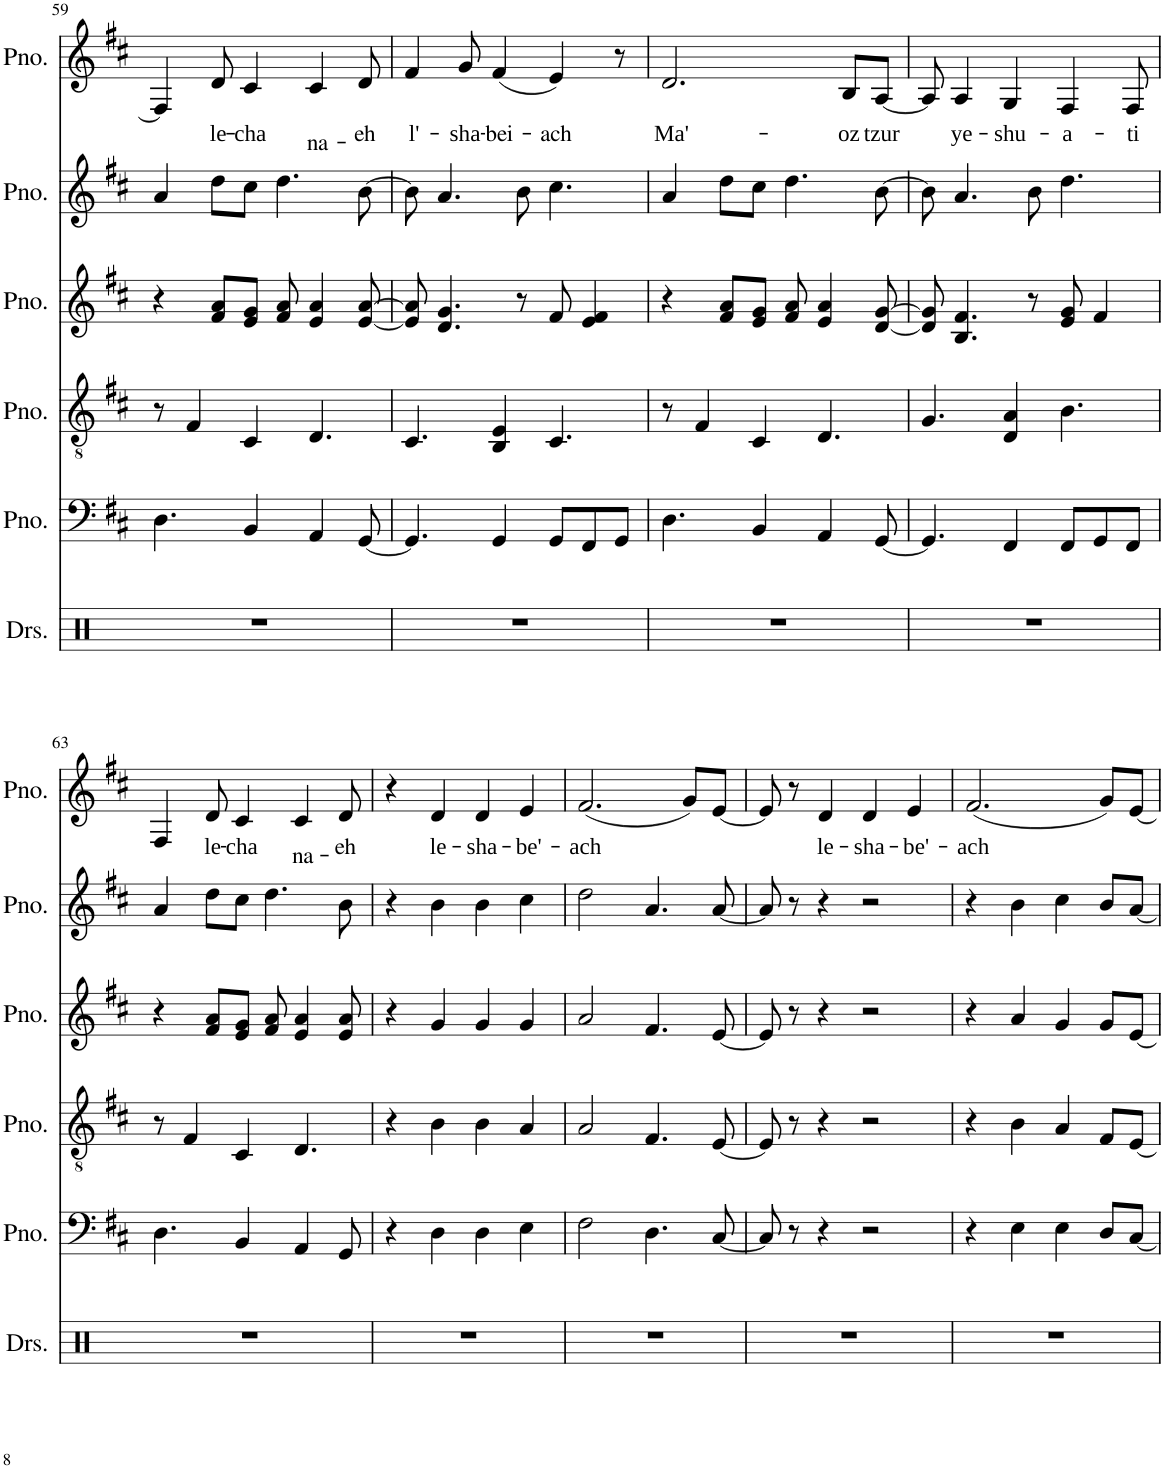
**kern	**kern	**kern	**kern	**kern	**kern	**text
*part6	*part5	*part4	*part3	*part2	*part1	*part1
*staff6	*staff5	*staff4	*staff3	*staff2	*staff1	*staff1
*I"Drumset	*I"Piano	*I"Piano	*I"Piano	*I"Piano	*I"Piano	*
*I'Drs.	*I'Pno.	*I'Pno.	*I'Pno.	*I'Pno.	*I'Pno.	*
!!LO:PB:g=z
*clefX	*clefF4	*clefGv2	*clefG2	*clefG2	*clefG2	*
*k[]	*k[f#c#]	*k[f#c#]	*k[f#c#]	*k[f#c#]	*k[f#c#]	*
*M4/4	*M4/4	*M4/4	*M4/4	*M4/4	*M4/4	*
=59	=59	=59	=59	=59	=59	=59
1r	4.D\	8r	4r	4a/	4F#/]	.
.	.	4F#/	.	.	.	.
!	!	!	!	!	!	!LO:LY:b
.	.	.	8f#/ 8a/L	8dd\L	8d/	le-
!	!	!	!	!	!	!LO:LY:b
.	4BB/	4C#/	8e/ 8g/J	8cc#\J	4c#/	-cha
.	.	.	8f#/ 8a/	4.dd\	.	.
!	!	!	!	!	!	!LO:LY:b
.	4AA/	4.D/	4e/ 4a/	.	4c#/	na-
!	!	!	!	!	!	!LO:LY:b
.	[8GG/	.	[8e/ [8a/	[8b\	8d/	eh
=60	=60	=60	=60	=60	=60	=60
!	!	!	!	!	!	!LO:LY:b
1r	4.GG/]	4.C#/	8e/] 8a/]	8b\]	4f#/	l'-
.	.	.	4.d/ 4.g/	4.a/	.	.
!	!	!	!	!	!	!LO:LY:b
.	.	.	.	.	8g/	-sha-
!	!	!	!	!	!	!LO:LY:b
.	4GG/	4BB/ 4E/	.	.	(4f#/	-bei-
.	.	.	8r	8b\	.	.
!	!	!	!	!	!	!LO:LY:b
.	8GG/L	4.C#/	8f#/	4.cc#\	4e/)	-ach
.	8FF#/	.	4e/ 4f#/	.	.	.
.	8GG/J	.	.	.	8r	.
=61	=61	=61	=61	=61	=61	=61
!	!	!	!	!	!	!LO:LY:b
1r	4.D\	8r	4r	4a/	2.d/	Ma'-
.	.	4F#/	.	.	.	.
.	.	.	8f#/ 8a/L	8dd\L	.	.
.	4BB/	4C#/	8e/ 8g/J	8cc#\J	.	.
.	.	.	8f#/ 8a/	4.dd\	.	.
.	4AA/	4.D/	4e/ 4a/	.	.	.
!	!	!	!	!	!	!LO:LY:b
.	.	.	.	.	8B/L	-oz
!	!	!	!	!	!	!LO:LY:b
.	[8GG/	.	[8d/ [8g/	[8b\	[8A/J	tzur
=62	=62	=62	=62	=62	=62	=62
1r	4.GG/]	4.G/	8d/] 8g/]	8b\]	8A/]	.
!	!	!	!	!	!	!LO:LY:b
.	.	.	4.B/ 4.f#/	4.a/	4A/	ye-
!	!	!	!	!	!	!LO:LY:b
.	4FF#/	4D/ 4A/	.	.	4G/	-shu-
.	.	.	8r	8b\	.	.
!	!	!	!	!	!	!LO:LY:b
.	8FF#/L	4.B\	8e/ 8g/	4.dd\	4F#/	-a-
.	8GG/	.	4f#/	.	.	.
!	!	!	!	!	!	!LO:LY:b
.	8FF#/J	.	.	.	8F#/	-ti
!!LO:LB:g=z
=63	=63	=63	=63	=63	=63	=63
1r	4.D\	8r	4r	4a/	4F#/	.
.	.	4F#/	.	.	.	.
!	!	!	!	!	!	!LO:LY:b
.	.	.	8f#/ 8a/L	8dd\L	8d/	le-
!	!	!	!	!	!	!LO:LY:b
.	4BB/	4C#/	8e/ 8g/J	8cc#\J	4c#/	-cha
.	.	.	8f#/ 8a/	4.dd\	.	.
!	!	!	!	!	!	!LO:LY:b
.	4AA/	4.D/	4e/ 4a/	.	4c#/	na-
!	!	!	!	!	!	!LO:LY:b
.	8GG/	.	8e/ 8a/	8b\	8d/	eh
=64	=64	=64	=64	=64	=64	=64
1r	4r	4r	4r	4r	4r	.
!	!	!	!	!	!	!LO:LY:b
.	4D\	4B\	4g/	4b\	4d/	le-
!	!	!	!	!	!	!LO:LY:b
.	4D\	4B\	4g/	4b\	4d/	-sha-
!	!	!	!	!	!	!LO:LY:b
.	4E\	4A/	4g/	4cc#\	4e/	-be'-
=65	=65	=65	=65	=65	=65	=65
!	!	!	!	!	!	!LO:LY:b
1r	2F#\	2A/	2a/	2dd\	(2.f#/	-ach
.	4.D\	4.F#/	4.f#/	4.a/	.	.
.	.	.	.	.	8g/L)	.
.	[8C#/	[8E/	[8e/	[8a/	[8e/J	.
=66	=66	=66	=66	=66	=66	=66
1r	8C#/]	8E/]	8e/]	8a/]	8e/]	.
.	8r	8r	8r	8r	8r	.
!	!	!	!	!	!	!LO:LY:b
.	4r	4r	4r	4r	4d/	le-
!	!	!	!	!	!	!LO:LY:b
.	2r	2r	2r	2r	4d/	-sha-
!	!	!	!	!	!	!LO:LY:b
.	.	.	.	.	4e/	-be'-
=67	=67	=67	=67	=67	=67	=67
!	!	!	!	!	!	!LO:LY:b
1r	4r	4r	4r	4r	(2.f#/	-ach
.	4E\	4B\	4a/	4b\	.	.
.	4E\	4A/	4g/	4cc#\	.	.
.	8D/L	8F#/L	8g/L	8b/L	8g/L)	.
.	[8C#/J	[8E/J	[8e/J	[8a/J	[8e/J	.
=	=	=	=	=	=	=
*-	*-	*-	*-	*-	*-	*-
